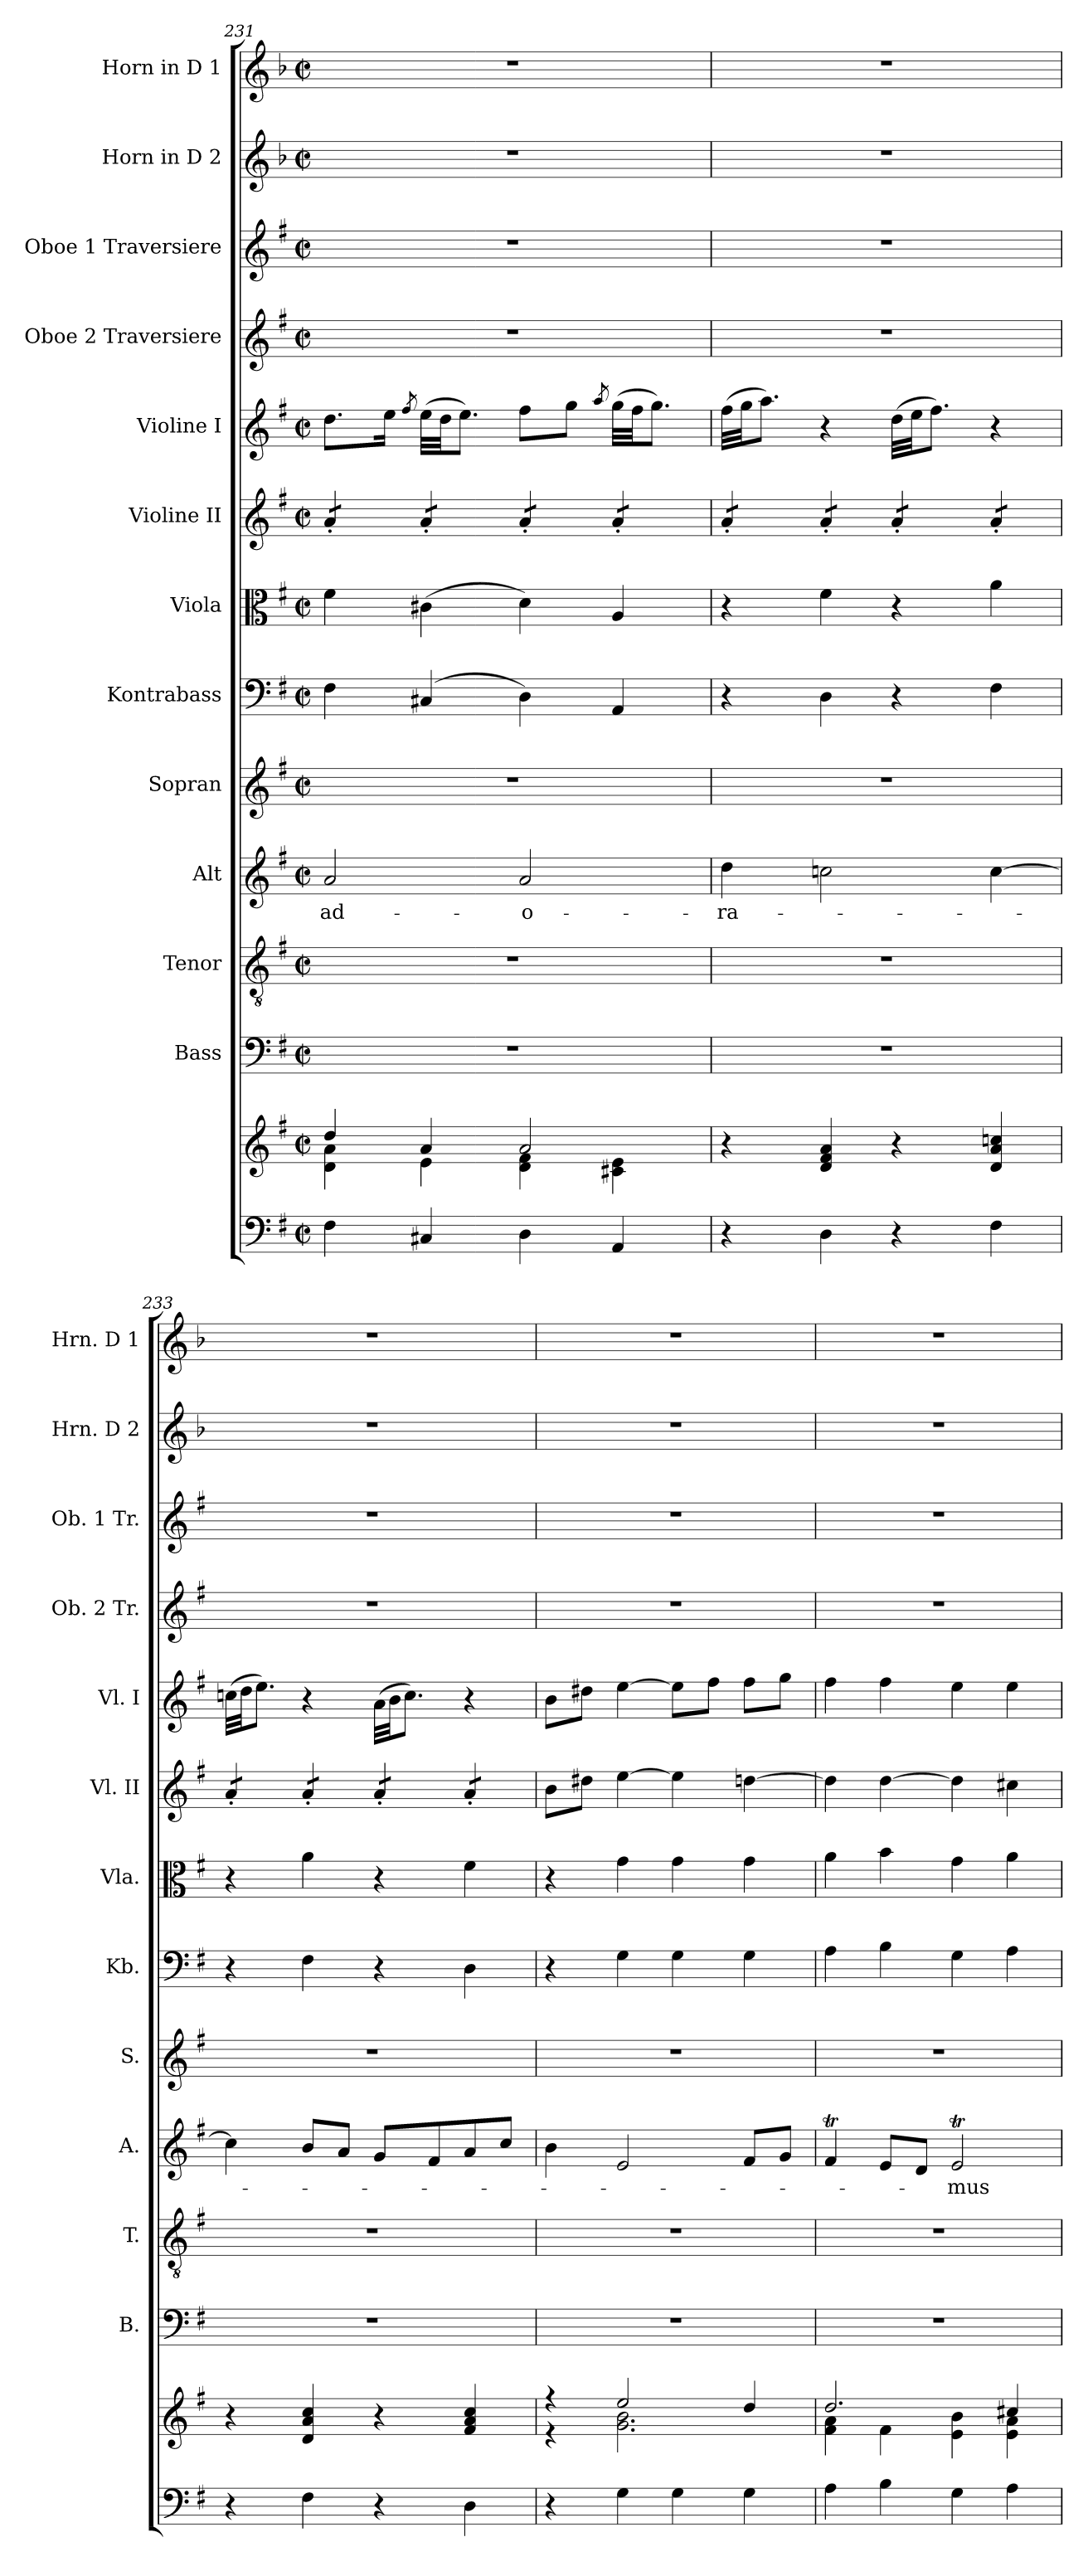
**kern	**kern	**kern	**kern	**kern	**text	**kern	**kern	**kern	**kern	**kern	**kern	**kern	**kern	**kern
*part13	*part13	*part12	*part11	*part10	*part10	*part9	*part8	*part7	*part6	*part5	*part4	*part3	*part2	*part1
*staff14	*staff13	*staff12	*staff11	*staff10	*staff10	*staff9	*staff8	*staff7	*staff6	*staff5	*staff4	*staff3	*staff2	*staff1
*	*	*I"Bass	*I"Tenor	*I"Alt	*	*I"Sopran	*I"Kontrabass	*I"Viola	*I"Violine II	*I"Violine I	*I"Oboe 2 Traversiere	*I"Oboe 1 Traversiere	*I"Horn in D 2	*I"Horn in D 1
*	*	*I'B.	*I'T.	*I'A.	*	*I'S.	*I'Kb.	*I'Vla.	*I'Vl. II	*I'Vl. I	*I'Ob. 2 Tr.	*I'Ob. 1 Tr.	*I'Hrn. D 2	*I'Hrn. D 1
*clefF4	*clefG2	*clefF4	*clefGv2	*clefG2	*	*clefG2	*clefF4	*clefC3	*clefG2	*clefG2	*clefG2	*clefG2	*clefG2	*clefG2
*	*	*	*	*	*	*	*ITrd7c12	*	*	*	*	*	*ITrd6c10	*ITrd6c10
*k[f#]	*k[f#]	*k[f#]	*k[f#]	*k[f#]	*	*k[f#]	*k[f#]	*k[f#]	*k[f#]	*k[f#]	*k[f#]	*k[f#]	*k[f#]	*k[f#]
*G:	*G:	*G:	*G:	*G:	*	*G:	*G:	*G:	*G:	*G:	*G:	*G:	*G:	*G:
*M2/2	*M2/2	*M2/2	*M2/2	*M2/2	*	*M2/2	*M2/2	*M2/2	*M2/2	*M2/2	*M2/2	*M2/2	*M2/2	*M2/2
*met(c|)	*met(c|)	*met(c|)	*met(c|)	*met(c|)	*	*met(c|)	*met(c|)	*met(c|)	*met(c|)	*met(c|)	*met(c|)	*met(c|)	*met(c|)	*met(c|)
=231	=231	=231	=231	=231	=231	=231	=231	=231	=231	=231	=231	=231	=231	=231
*	*^	*	*	*	*	*	*	*	*	*	*	*	*	*
!	!	!	!	!	!	!LO:LY:b	!	!	!	!	!	!	!	!	!
*	*	*	*	*	*	*	*	*	*	*tremolo	*	*	*	*	*
4F#\	4dd/	4d\ 4a\	1r	1r	2a/	ad-	1r	4FF#\	4f#\	8a'</L	8.dd\L	1r	1r	1r	1r
.	.	.	.	.	.	.	.	.	.	8a'</J	.	.	.	.	.
.	.	.	.	.	.	.	.	.	.	.	16ee\Jk	.	.	.	.
.	.	.	.	.	.	.	.	.	.	.	8qff#/	.	.	.	.
4C#X/	4a/	4e\	.	.	.	.	.	(4CC#X/	(>4c#X\	8a'</L	(>32ee\LLL	.	.	.	.
.	.	.	.	.	.	.	.	.	.	.	32dd\JJ	.	.	.	.
.	.	.	.	.	.	.	.	.	.	.	8.ee\J)	.	.	.	.
.	.	.	.	.	.	.	.	.	.	8a'</J	.	.	.	.	.
!	!	!	!	!	!	!LO:LY:b	!	!	!	!	!	!	!	!	!
4D\	2a/	4d\ 4f#\	.	.	2a/	-o-	.	4DD\)	4d\)	8a'</L	8ff#\L	.	.	.	.
.	.	.	.	.	.	.	.	.	.	8a'</J	8gg\J	.	.	.	.
.	.	.	.	.	.	.	.	.	.	.	8qaa/	.	.	.	.
4AA/	.	4c#X\ 4e\	.	.	.	.	.	4AAA/	4A/	8a'</L	(>32gg\LLL	.	.	.	.
.	.	.	.	.	.	.	.	.	.	.	32ff#\JJ	.	.	.	.
.	.	.	.	.	.	.	.	.	.	.	8.gg\J)	.	.	.	.
.	.	.	.	.	.	.	.	.	.	8a'</J	.	.	.	.	.
*	*v	*v	*	*	*	*	*	*	*	*	*	*	*	*	*
=232	=232	=232	=232	=232	=232	=232	=232	=232	=232	=232	=232	=232	=232	=232
!	!	!	!	!	!LO:LY:b	!	!	!	!	!	!	!	!	!
4r	4r	1r	1r	4dd\	-ra-	1r	4r	4r	8a'</L	(>32ff#\LLL	1r	1r	1r	1r
.	.	.	.	.	.	.	.	.	.	32gg\JJ	.	.	.	.
.	.	.	.	.	.	.	.	.	.	8.aa\J)	.	.	.	.
.	.	.	.	.	.	.	.	.	8a'</J	.	.	.	.	.
4D\	4d/ 4f#/ 4a/	.	.	2ccn\	.	.	4DD\	4f#\	8a'</L	4r	.	.	.	.
.	.	.	.	.	.	.	.	.	8a'</J	.	.	.	.	.
4r	4r	.	.	.	.	.	4r	4r	8a'</L	(>32dd\LLL	.	.	.	.
.	.	.	.	.	.	.	.	.	.	32ee\JJ	.	.	.	.
.	.	.	.	.	.	.	.	.	.	8.ff#\J)	.	.	.	.
.	.	.	.	.	.	.	.	.	8a'</J	.	.	.	.	.
4F#\	4d/ 4a/ 4ccn/	.	.	[4cc\	.	.	4FF#\	4a\	8a'</L	4r	.	.	.	.
.	.	.	.	.	.	.	.	.	8a'</J	.	.	.	.	.
=233	=233	=233	=233	=233	=233	=233	=233	=233	=233	=233	=233	=233	=233	=233
4r	4r	1r	1r	4cc\]	.	1r	4r	4r	8a'</L	(>32ccn\LLL	1r	1r	1r	1r
.	.	.	.	.	.	.	.	.	.	32dd\JJ	.	.	.	.
.	.	.	.	.	.	.	.	.	.	8.ee\J)	.	.	.	.
.	.	.	.	.	.	.	.	.	8a'</J	.	.	.	.	.
4F#\	4d/ 4a/ 4cc/	.	.	8b/L	.	.	4FF#\	4a\	8a'</L	4r	.	.	.	.
.	.	.	.	8a/J	.	.	.	.	8a'</J	.	.	.	.	.
4r	4r	.	.	8g/L	.	.	4r	4r	8a'</L	(>32a\LLL	.	.	.	.
.	.	.	.	.	.	.	.	.	.	32b\JJ	.	.	.	.
.	.	.	.	.	.	.	.	.	.	8.cc\J)	.	.	.	.
.	.	.	.	8f#/	.	.	.	.	8a'</J	.	.	.	.	.
4D\	4f#/ 4a/ 4cc/	.	.	8a/	.	.	4DD\	4f#\	8a'</L	4r	.	.	.	.
.	.	.	.	8cc/J	.	.	.	.	8a'</J	.	.	.	.	.
*	*	*	*	*	*	*	*	*	*Xtremolo	*	*	*	*	*
!!LO:PB:g=z
=234	=234	=234	=234	=234	=234	=234	=234	=234	=234	=234	=234	=234	=234	=234
*	*^	*	*	*	*	*	*	*	*	*	*	*	*	*
4r	4r	4r	1r	1r	4b\	.	1r	4r	4r	8b\L	8b\L	1r	1r	1r	1r
.	.	.	.	.	.	.	.	.	.	8dd#X\J	8dd#X\J	.	.	.	.
4G\	2ee/	2.g\ 2.b\	.	.	2e/	.	.	4GG\	4g\	[4ee\	[4ee\	.	.	.	.
4G\	.	.	.	.	.	.	.	4GG\	4g\	4ee\]	8ee\L]	.	.	.	.
.	.	.	.	.	.	.	.	.	.	.	8ff#\J	.	.	.	.
4G\	4dd/	.	.	.	8f#/L	.	.	4GG\	4g\	[4ddn\	8ff#\L	.	.	.	.
.	.	.	.	.	8g/J	.	.	.	.	.	8gg\J	.	.	.	.
=235	=235	=235	=235	=235	=235	=235	=235	=235	=235	=235	=235	=235	=235	=235	=235
4A\	2.dd/	4f#\ 4a\	1r	1r	4f#t/	.	1r	4AA\	4a\	4dd\]	4ff#\	1r	1r	1r	1r
4B\	.	4f#\	.	.	8e/L	.	.	4BB\	4b\	[4dd\	4ff#\	.	.	.	.
.	.	.	.	.	8d/J	.	.	.	.	.	.	.	.	.	.
!	!	!	!	!	!	!LO:LY:b	!	!	!	!	!	!	!	!	!
4G\	.	4e\ 4b\	.	.	2eT/	-mus	.	4GG\	4g\	4dd\]	4ee\	.	.	.	.
4A\	4cc#X/	4e\ 4a\	.	.	.	.	.	4AA\	4a\	4cc#X\	4ee\	.	.	.	.
*	*v	*v	*	*	*	*	*	*	*	*	*	*	*	*	*
=	=	=	=	=	=	=	=	=	=	=	=	=	=	=
*-	*-	*-	*-	*-	*-	*-	*-	*-	*-	*-	*-	*-	*-	*-
